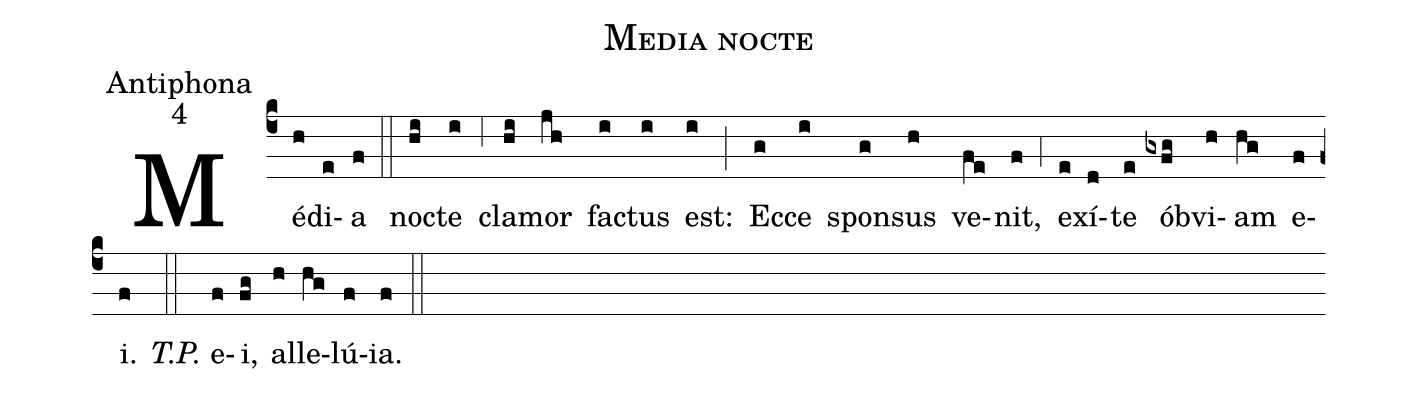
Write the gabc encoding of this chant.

name:Media nocte;
office-part:Antiphona;
mode:4;
%%
(c4) Mé(h)di(e)a(f) (::)
no(hi)cte(i) (,6) cla(hi)mor(jh) fa(i)ctus(i) est:(i) (;) Ec(g)ce(i) spon(g)sus(h) ve(fe)nit,(f) (,4) e(e)xí(d)te(e) ób(gxfg)vi(h)am(hg) e(f)i.(f) (::) <i>T.P.</i> e(f)i,(fg) al(h)le(hg)lú(f)ia.(f) (::)
